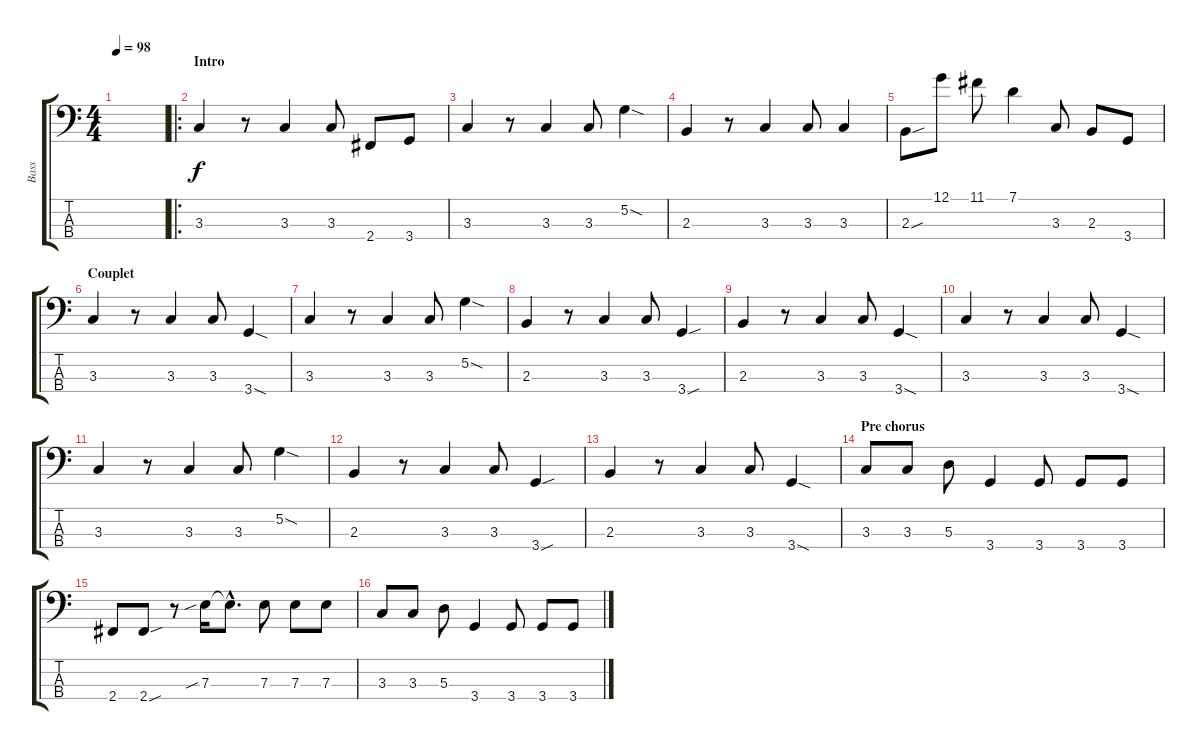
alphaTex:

\track ("Bass" "Bass") {instrument electricbassfinger}
\staff {score tabs}
\tuning (G2 D2 A1 E1) {hide}
\ts (4 4)
\tempo 98
\clef f4
\ks c
|
\ro
\section ("" "Intro")
3.3.4 r.8 3.3.4 3.3.8 2.4.8 3.4.8 |
3.3.4 r.8 3.3.4 3.3.8 5.2{sod}.4 |
2.3.4 r.8 3.3.4 3.3.8 3.3.4 |
2.3{sou}.8 12.1.8 11.1.8 7.1.4 3.3.8 2.3.8 3.4.8 |
\section ("" "Couplet")
3.3.4 r.8 3.3.4 3.3.8 3.4{sod}.4 |
3.3.4 r.8 3.3.4 3.3.8 5.2{sod}.4 |
2.3.4 r.8 3.3.4 3.3.8 3.4{sou}.4 |
2.3.4 r.8 3.3.4 3.3.8 3.4{sod}.4 |
3.3.4 r.8 3.3.4 3.3.8 3.4{sod}.4 |
3.3.4 r.8 3.3.4 3.3.8 5.2{sod}.4 |
2.3.4 r.8 3.3.4 3.3.8 3.4{sou}.4 |
2.3.4 r.8 3.3.4 3.3.8 3.4{sod}.4 |
\section ("" "Pre chorus")
3.3.8 3.3.8 5.3.8 3.4.4 3.4.8 3.4.8 3.4.8 |
2.4.8 2.4{sou}.8 r.8 7.3{sib}.16 7.3{hac t}.8{d} 7.3.8 7.3.8 7.3.8 |
3.3.8 3.3.8 5.3.8 3.4.4 3.4.8 3.4.8 3.4.8
